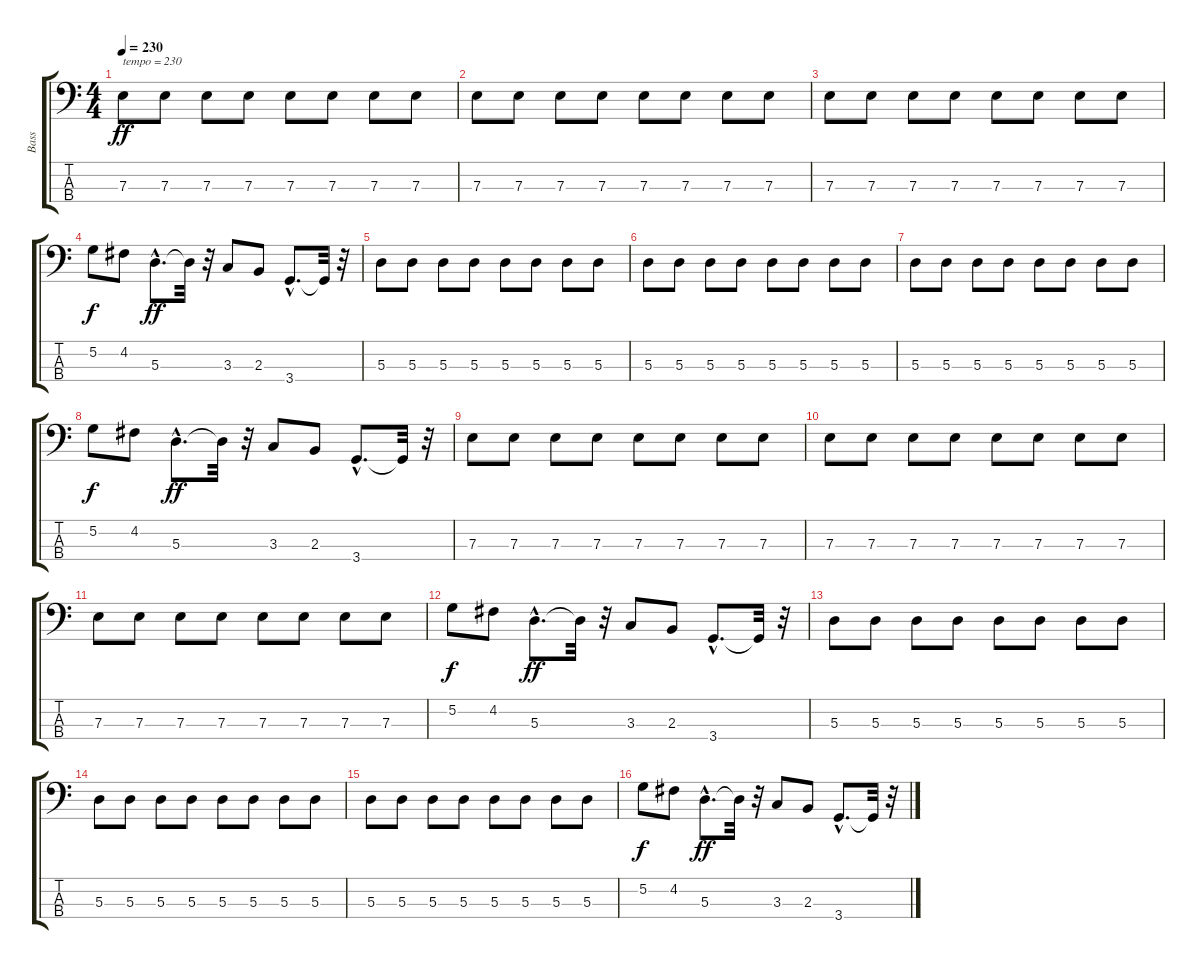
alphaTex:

\track ("Bass" "Bass") {instrument electricbasspick}
\staff {score tabs}
\tuning (G2 D2 A1 E1) {hide}
\ts (4 4)
\tempo 230
\clef f4
\ks c
7.3.8{txt "tempo = 230" dy ff} 7.3.8 7.3.8 7.3.8 7.3.8 7.3.8 7.3.8 7.3.8 |
7.3.8 7.3.8 7.3.8 7.3.8 7.3.8 7.3.8 7.3.8 7.3.8 |
7.3.8 7.3.8 7.3.8 7.3.8 7.3.8 7.3.8 7.3.8 7.3.8 |
5.2.8{dy f} 4.2.8 5.3{hac}.8{d dy ff} 5.3{t}.32 r.32 3.3.8 2.3.8 3.4{hac}.8{d} 3.4{t}.32 r.32 |
5.3.8 5.3.8 5.3.8 5.3.8 5.3.8 5.3.8 5.3.8 5.3.8 |
5.3.8 5.3.8 5.3.8 5.3.8 5.3.8 5.3.8 5.3.8 5.3.8 |
5.3.8 5.3.8 5.3.8 5.3.8 5.3.8 5.3.8 5.3.8 5.3.8 |
5.2.8{dy f} 4.2.8 5.3{hac}.8{d dy ff} 5.3{t}.32 r.32 3.3.8 2.3.8 3.4{hac}.8{d} 3.4{t}.32 r.32 |
7.3.8 7.3.8 7.3.8 7.3.8 7.3.8 7.3.8 7.3.8 7.3.8 |
7.3.8 7.3.8 7.3.8 7.3.8 7.3.8 7.3.8 7.3.8 7.3.8 |
7.3.8 7.3.8 7.3.8 7.3.8 7.3.8 7.3.8 7.3.8 7.3.8 |
5.2.8{dy f} 4.2.8 5.3{hac}.8{d dy ff} 5.3{t}.32 r.32 3.3.8 2.3.8 3.4{hac}.8{d} 3.4{t}.32 r.32 |
5.3.8 5.3.8 5.3.8 5.3.8 5.3.8 5.3.8 5.3.8 5.3.8 |
5.3.8 5.3.8 5.3.8 5.3.8 5.3.8 5.3.8 5.3.8 5.3.8 |
5.3.8 5.3.8 5.3.8 5.3.8 5.3.8 5.3.8 5.3.8 5.3.8 |
5.2.8{dy f} 4.2.8 5.3{hac}.8{d dy ff} 5.3{t}.32 r.32 3.3.8 2.3.8 3.4{hac}.8{d} 3.4{t}.32 r.32
